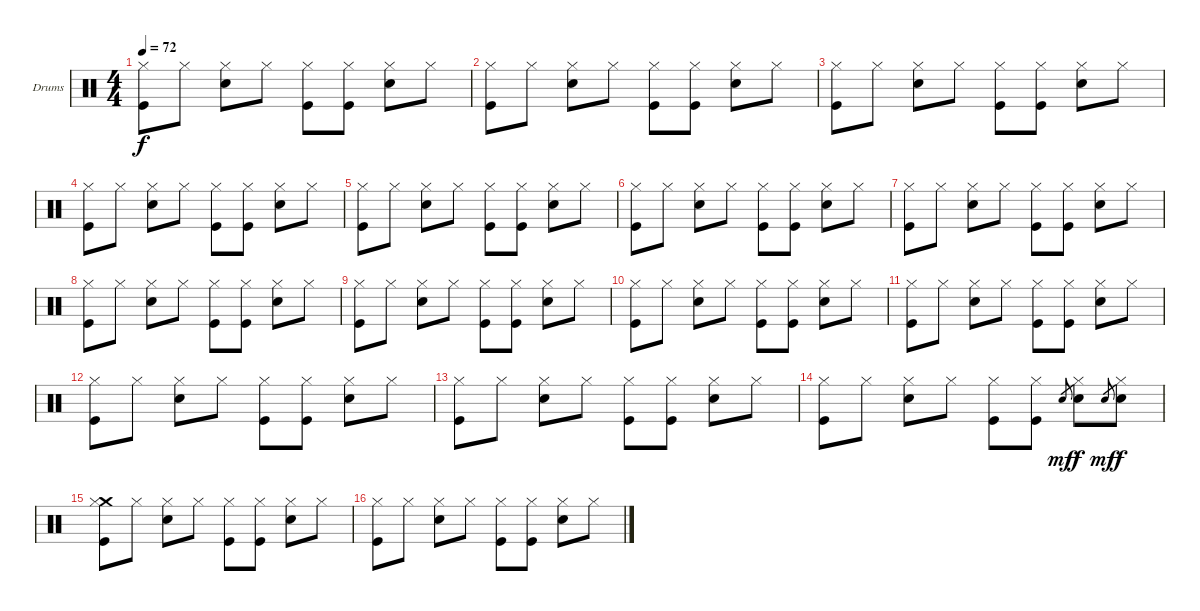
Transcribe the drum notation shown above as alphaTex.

\bracketExtendMode groupsimilarinstruments
\firstSystemTrackNameOrientation horizontal
\otherSystemsTrackNameOrientation horizontal
\track ("Drumkit" "Drums") {instrument percussion}
\staff {score}
\articulation defaults
\ts (4 4)
\tempo 72
\clef neutral
\ks c
("Hi-Hat (closed)" "Kick (hit)").8{dy f} "Hi-Hat (closed)".8 ("Hi-Hat (closed)" "Snare (hit) 2").8 "Hi-Hat (closed)".8 ("Hi-Hat (closed)" "Kick (hit)").8 ("Hi-Hat (closed)" "Kick (hit)").8 ("Hi-Hat (closed)" "Snare (hit) 2").8 "Hi-Hat (closed)".8 |
("Hi-Hat (closed)" "Kick (hit)").8 "Hi-Hat (closed)".8 ("Hi-Hat (closed)" "Snare (hit) 2").8 "Hi-Hat (closed)".8 ("Hi-Hat (closed)" "Kick (hit)").8 ("Hi-Hat (closed)" "Kick (hit)").8 ("Hi-Hat (closed)" "Snare (hit) 2").8 "Hi-Hat (closed)".8 |
("Hi-Hat (closed)" "Kick (hit)").8 "Hi-Hat (closed)".8 ("Hi-Hat (closed)" "Snare (hit) 2").8 "Hi-Hat (closed)".8 ("Hi-Hat (closed)" "Kick (hit)").8 ("Hi-Hat (closed)" "Kick (hit)").8 ("Hi-Hat (closed)" "Snare (hit) 2").8 "Hi-Hat (closed)".8 |
("Hi-Hat (closed)" "Kick (hit)").8 "Hi-Hat (closed)".8 ("Hi-Hat (closed)" "Snare (hit) 2").8 "Hi-Hat (closed)".8 ("Hi-Hat (closed)" "Kick (hit)").8 ("Hi-Hat (closed)" "Kick (hit)").8 ("Hi-Hat (closed)" "Snare (hit) 2").8 "Hi-Hat (closed)".8 |
("Hi-Hat (closed)" "Kick (hit)").8 "Hi-Hat (closed)".8 ("Hi-Hat (closed)" "Snare (hit) 2").8 "Hi-Hat (closed)".8 ("Hi-Hat (closed)" "Kick (hit)").8 ("Hi-Hat (closed)" "Kick (hit)").8 ("Hi-Hat (closed)" "Snare (hit) 2").8 "Hi-Hat (closed)".8 |
("Hi-Hat (closed)" "Kick (hit)").8 "Hi-Hat (closed)".8 ("Hi-Hat (closed)" "Snare (hit) 2").8 "Hi-Hat (closed)".8 ("Hi-Hat (closed)" "Kick (hit)").8 ("Hi-Hat (closed)" "Kick (hit)").8 ("Hi-Hat (closed)" "Snare (hit) 2").8 "Hi-Hat (closed)".8 |
("Hi-Hat (closed)" "Kick (hit)").8 "Hi-Hat (closed)".8 ("Hi-Hat (closed)" "Snare (hit) 2").8 "Hi-Hat (closed)".8 ("Hi-Hat (closed)" "Kick (hit)").8 ("Hi-Hat (closed)" "Kick (hit)").8 ("Hi-Hat (closed)" "Snare (hit) 2").8 "Hi-Hat (closed)".8 |
("Hi-Hat (closed)" "Kick (hit)").8 "Hi-Hat (closed)".8 ("Hi-Hat (closed)" "Snare (hit) 2").8 "Hi-Hat (closed)".8 ("Hi-Hat (closed)" "Kick (hit)").8 ("Hi-Hat (closed)" "Kick (hit)").8 ("Hi-Hat (closed)" "Snare (hit) 2").8 "Hi-Hat (closed)".8 |
("Hi-Hat (closed)" "Kick (hit)").8 "Hi-Hat (closed)".8 ("Hi-Hat (closed)" "Snare (hit) 2").8 "Hi-Hat (closed)".8 ("Hi-Hat (closed)" "Kick (hit)").8 ("Hi-Hat (closed)" "Kick (hit)").8 ("Hi-Hat (closed)" "Snare (hit) 2").8 "Hi-Hat (closed)".8 |
("Hi-Hat (closed)" "Kick (hit)").8 "Hi-Hat (closed)".8 ("Hi-Hat (closed)" "Snare (hit) 2").8 "Hi-Hat (closed)".8 ("Hi-Hat (closed)" "Kick (hit)").8 ("Hi-Hat (closed)" "Kick (hit)").8 ("Hi-Hat (closed)" "Snare (hit) 2").8 "Hi-Hat (closed)".8 |
("Hi-Hat (closed)" "Kick (hit)").8 "Hi-Hat (closed)".8 ("Hi-Hat (closed)" "Snare (hit) 2").8 "Hi-Hat (closed)".8 ("Hi-Hat (closed)" "Kick (hit)").8 ("Hi-Hat (closed)" "Kick (hit)").8 ("Hi-Hat (closed)" "Snare (hit) 2").8 "Hi-Hat (closed)".8 |
("Hi-Hat (closed)" "Kick (hit)").8 "Hi-Hat (closed)".8 ("Hi-Hat (closed)" "Snare (hit) 2").8 "Hi-Hat (closed)".8 ("Hi-Hat (closed)" "Kick (hit)").8 ("Hi-Hat (closed)" "Kick (hit)").8 ("Hi-Hat (closed)" "Snare (hit) 2").8 "Hi-Hat (closed)".8 |
("Hi-Hat (closed)" "Kick (hit)").8 "Hi-Hat (closed)".8 ("Hi-Hat (closed)" "Snare (hit) 2").8 "Hi-Hat (closed)".8 ("Hi-Hat (closed)" "Kick (hit)").8 ("Hi-Hat (closed)" "Kick (hit)").8 ("Hi-Hat (closed)" "Snare (hit) 2").8 "Hi-Hat (closed)".8 |
("Hi-Hat (closed)" "Kick (hit)").8 "Hi-Hat (closed)".8 ("Hi-Hat (closed)" "Snare (hit) 2").8 "Hi-Hat (closed)".8 ("Hi-Hat (closed)" "Kick (hit)").8 ("Hi-Hat (closed)" "Kick (hit)").8 "Snare (hit) 2".8{gr dy mf} ("Hi-Hat (closed)" "Snare (hit) 2").8{dy f} "Snare (hit) 2".8{gr dy mf} ("Hi-Hat (closed)" "Snare (hit) 2").8{dy f} |
("Crash medium (hit)" "Hi-Hat (closed)" "Kick (hit)").8 "Hi-Hat (closed)".8 ("Hi-Hat (closed)" "Snare (hit) 2").8 "Hi-Hat (closed)".8 ("Hi-Hat (closed)" "Kick (hit)").8 ("Hi-Hat (closed)" "Kick (hit)").8 ("Hi-Hat (closed)" "Snare (hit) 2").8 "Hi-Hat (closed)".8 |
("Hi-Hat (closed)" "Kick (hit)").8 "Hi-Hat (closed)".8 ("Hi-Hat (closed)" "Snare (hit) 2").8 "Hi-Hat (closed)".8 ("Hi-Hat (closed)" "Kick (hit)").8 ("Hi-Hat (closed)" "Kick (hit)").8 ("Hi-Hat (closed)" "Snare (hit) 2").8 "Hi-Hat (closed)".8
